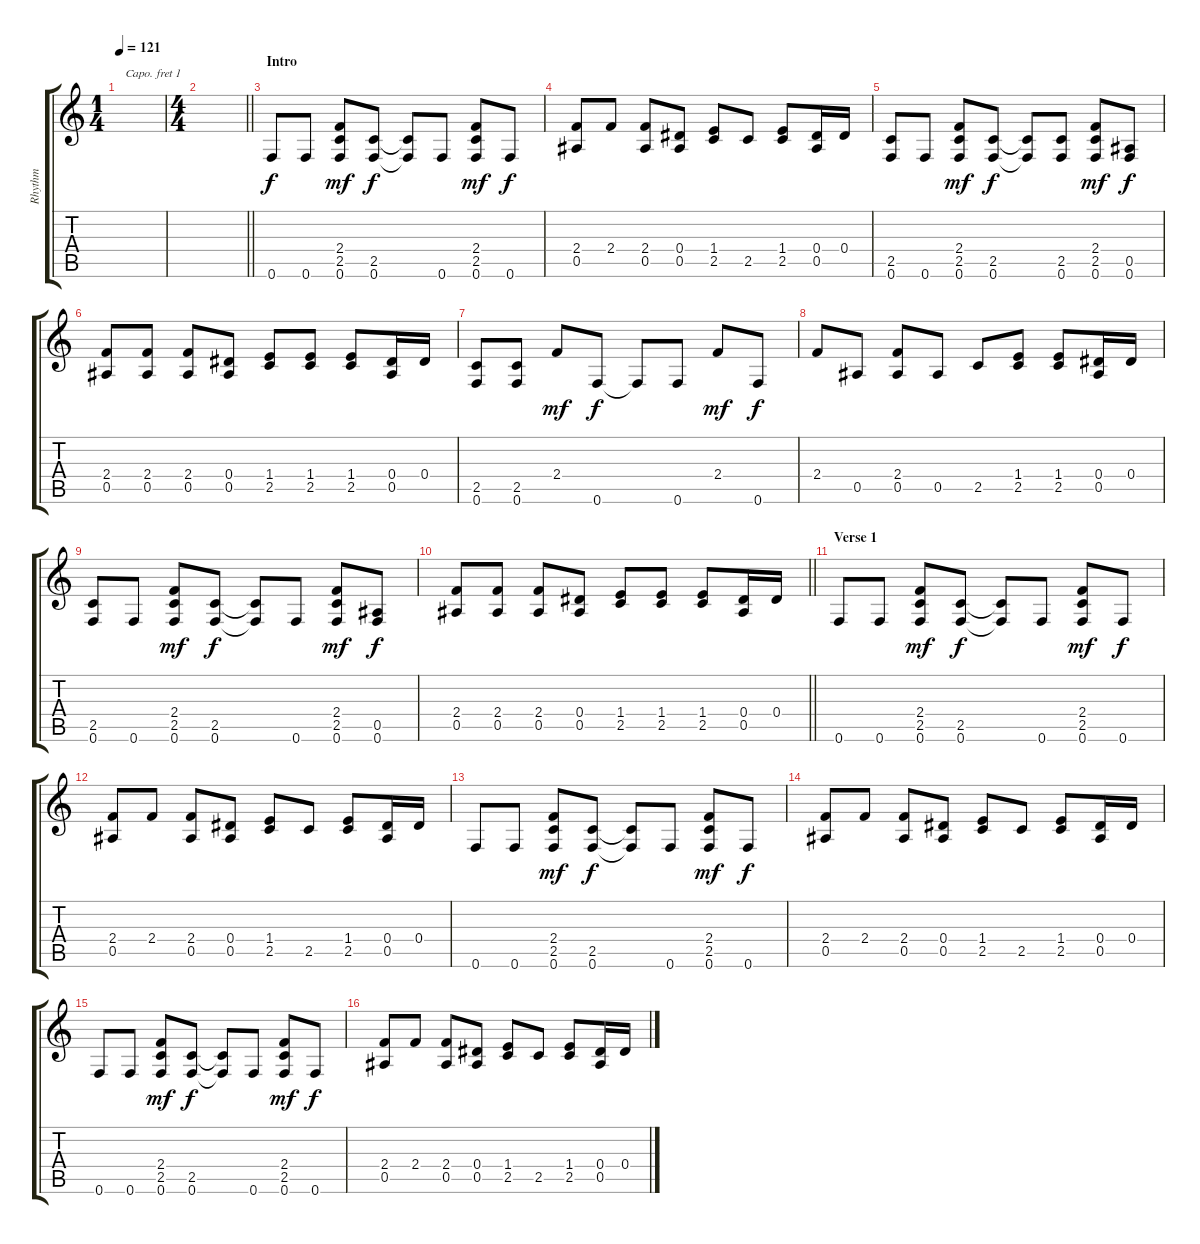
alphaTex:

\track ("Rhythm" "Rhythm") {instrument electricguitarmuted}
\staff {score tabs}
\capo 1
\tuning (E4 B3 G3 D3 A2 E2) {hide}
\ts (1 4)
\tempo 121
\clef g2
\ks c
|
\ts (4 4)
\barLineRight lightlight
|
\section ("" "Intro")
0.6.8 0.6.8 (2.4 2.5 0.6).8{dy mf} (2.5 0.6).8{dy f} (2.5{t} 0.6{t}).8 0.6.8 (2.4 2.5 0.6).8{dy mf} 0.6.8{dy f} |
(2.4 0.5).8 2.4.8 (2.4 0.5).8 (0.4 0.5).8 (1.4 2.5).8 2.5.8 (1.4 2.5).8 (0.4 0.5).16 0.4.16 |
(2.5 0.6).8 0.6.8 (2.4 2.5 0.6).8{dy mf} (2.5 0.6).8{dy f} (2.5{t} 0.6{t}).8 (2.5 0.6).8 (2.4 2.5 0.6).8{dy mf} (0.5 0.6).8{dy f} |
(2.4 0.5).8 (2.4 0.5).8 (2.4 0.5).8 (0.4 0.5).8 (1.4 2.5).8 (1.4 2.5).8 (1.4 2.5).8 (0.4 0.5).16 0.4.16 |
(2.5 0.6).8 (2.5 0.6).8 2.4.8{dy mf} 0.6.8{dy f} 0.6{t}.8 0.6.8 2.4.8{dy mf} 0.6.8{dy f} |
2.4.8 0.5.8 (2.4 0.5).8 0.5.8 2.5.8 (1.4 2.5).8 (1.4 2.5).8 (0.4 0.5).16 0.4.16 |
(2.5 0.6).8 0.6.8 (2.4 2.5 0.6).8{dy mf} (2.5 0.6).8{dy f} (2.5{t} 0.6{t}).8 0.6.8 (2.4 2.5 0.6).8{dy mf} (0.5 0.6).8{dy f} |
\barLineRight lightlight
(2.4 0.5).8 (2.4 0.5).8 (2.4 0.5).8 (0.4 0.5).8 (1.4 2.5).8 (1.4 2.5).8 (1.4 2.5).8 (0.4 0.5).16 0.4.16 |
\section ("" "Verse 1")
0.6.8 0.6.8 (2.4 2.5 0.6).8{dy mf} (2.5 0.6).8{dy f} (2.5{t} 0.6{t}).8 0.6.8 (2.4 2.5 0.6).8{dy mf} 0.6.8{dy f} |
(2.4 0.5).8 2.4.8 (2.4 0.5).8 (0.4 0.5).8 (1.4 2.5).8 2.5.8 (1.4 2.5).8 (0.4 0.5).16 0.4.16 |
0.6.8 0.6.8 (2.4 2.5 0.6).8{dy mf} (2.5 0.6).8{dy f} (2.5{t} 0.6{t}).8 0.6.8 (2.4 2.5 0.6).8{dy mf} 0.6.8{dy f} |
(2.4 0.5).8 2.4.8 (2.4 0.5).8 (0.4 0.5).8 (1.4 2.5).8 2.5.8 (1.4 2.5).8 (0.4 0.5).16 0.4.16 |
0.6.8 0.6.8 (2.4 2.5 0.6).8{dy mf} (2.5 0.6).8{dy f} (2.5{t} 0.6{t}).8 0.6.8 (2.4 2.5 0.6).8{dy mf} 0.6.8{dy f} |
(2.4 0.5).8 2.4.8 (2.4 0.5).8 (0.4 0.5).8 (1.4 2.5).8 2.5.8 (1.4 2.5).8 (0.4 0.5).16 0.4.16
